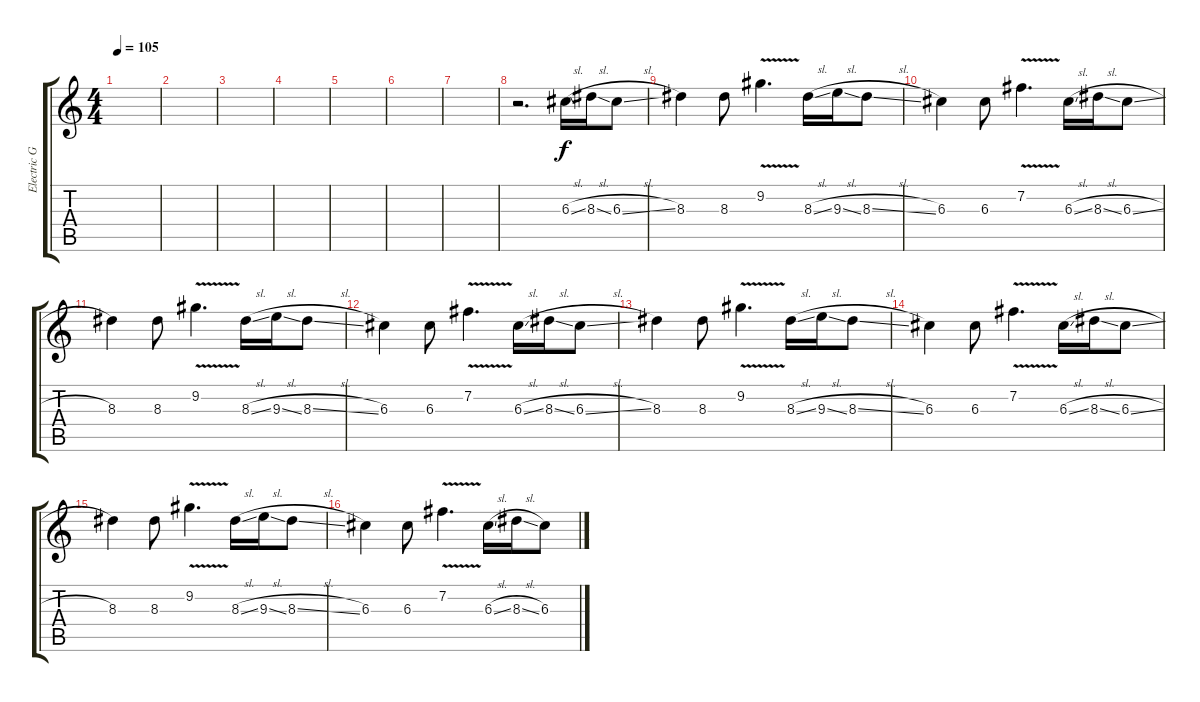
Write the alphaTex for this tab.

\track ("Electric Guitar" "Electric G") {instrument overdrivenguitar}
\staff {score tabs}
\tuning (E4 B3 G3 D3 A2 E2) {hide}
\ts (4 4)
\tempo 105
\clef g2
\ks c
|
|
|
|
|
|
|
r.2{d} 6.3{sl}.16 8.3{sl}.16 6.3{sl}.8 |
8.3.4 8.3.8 9.2{v}.4{d} 8.3{sl}.16 9.3{sl}.16 8.3{sl}.8 |
6.3.4 6.3.8 7.2{v}.4{d} 6.3{sl}.16 8.3{sl}.16 6.3{sl}.8 |
8.3.4 8.3.8 9.2{v}.4{d} 8.3{sl}.16 9.3{sl}.16 8.3{sl}.8 |
6.3.4 6.3.8 7.2{v}.4{d} 6.3{sl}.16 8.3{sl}.16 6.3{sl}.8 |
8.3.4 8.3.8 9.2{v}.4{d} 8.3{sl}.16 9.3{sl}.16 8.3{sl}.8 |
6.3.4 6.3.8 7.2{v}.4{d} 6.3{sl}.16 8.3{sl}.16 6.3{sl}.8 |
8.3.4 8.3.8 9.2{v}.4{d} 8.3{sl}.16 9.3{sl}.16 8.3{sl}.8 |
6.3.4 6.3.8 7.2{v}.4{d} 6.3{sl}.16 8.3{sl}.16 6.3{sl}.8
